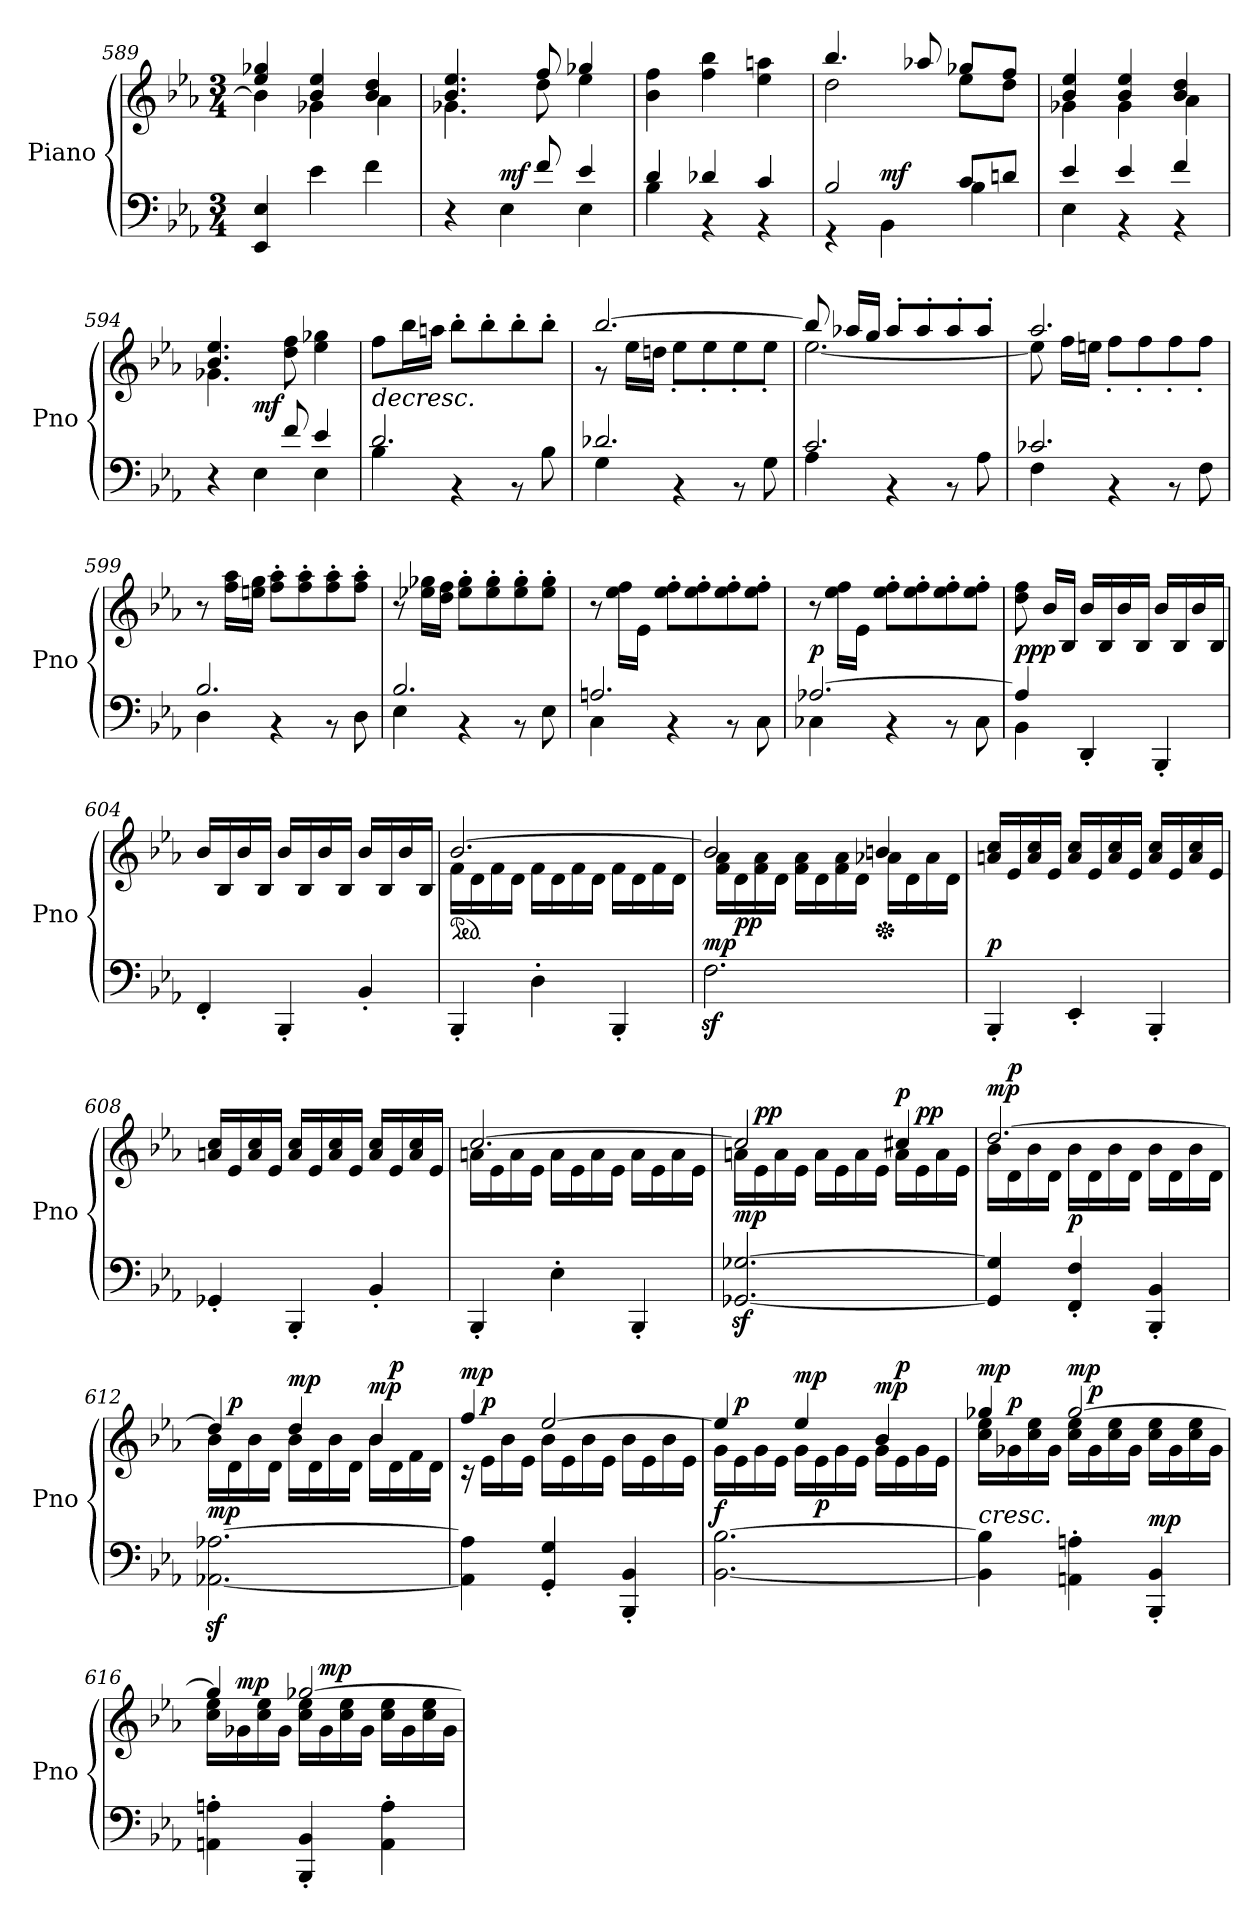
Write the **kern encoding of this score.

**kern	**kern	**dynam
*part1	*part1	*part1
*staff2	*staff1	*staff1/2
*I"Piano	*	*
*I'Pno	*	*
*clefF4	*clefG2	*
*k[b-e-a-]	*k[b-e-a-]	*
*M3/4	*M3/4	*
=589	=589	=589
*	*^	*
4EE-/ 4E-/	4ee-/ 4gg-X/	4b-\]	.
4e-\	4b-/ 4ee-/	4g-X\	.
4f\	4b-/ 4dd/	4a-\	.
!!LO:LB:g=z	!!
=590	=590	=590	=590
*^	*	*	*
!	!	!	!	!LO:DY:a=2
!	!	!	!	!LO:DY:n=1:a=2
4.rAyy	4r	4.b-/ 4.ee-/	4.g-X\	f sf
!	!	!	!	!LO:DY:n=2:a=2
.	4E-\	.	.	mf
8f/	.	8ff/	8dd\	.
4e-/	4E-\	4gg-X/	4ee-\	.
*	*	*v	*v	*
=591	=591	=591	=591
4d/	4B-\	4b-\ 4ff\	.
4d-X/	4r	4ff\ 4bb-\	.
4c/	4r	4ee-\ 4aan\	.
=592	=592	=592	=592
*	*	*^	*
!	!	!	!	!LO:DY:b
!	!	!	!	!LO:DY:n=1:b
2B-/	4r	4.bb-/	2dd\	f sf
!	!	!	!	!LO:DY:n=2:a=2
.	4BB-\	.	.	mf
.	.	8aa-X/	.	.
8c/L	4B-\	8gg-X/L	8ee-\L	.
8dn/J	.	8ff/J	8dd\J	.
=593	=593	=593	=593	=593
4e-/	4E-\	4b-/ 4ee-/	4g-X\	.
4e-/	4r	4b-/ 4ee-/	4g-\	.
4f/	4r	4b-/ 4dd/	4a-\	.
=594	=594	=594	=594	=594
!	!	!	!	!LO:DY:a=2
!	!	!	!	!LO:DY:n=1:a=2
4.rFyy	4r	4.b-/ 4.ee-/	4.g-X\	f sf
!	!	!	!	!LO:DY:n=2:a=2
.	4E-\	.	.	mf
8f/	.	8dd\ 8ff\	4.ryy	.
4e-/	4E-\	4ee-\ 4gg-X\	.	.
*	*	*v	*v	*
=595	=595	=595	=595
!LO:TX:a:i:t=decresc.	!	!	!
!	!	!	!LO:DY:a=2
!	!	!	!LO:DY:n=1:a
2.d/	4B-\	8ff\L	mp p
.	.	16bb-\L	.
.	.	16aan\JJ	.
.	4r	8bb-'\L	.
.	.	8bb-'\	.
.	8r	8bb-'\	.
.	8B-\	8bb-'\J	.
!!LO:LB:g=z
=596	=596	=596	=596
*	*	*^	*
2.d-X/	4G\	[2.bb-/	8r	.
.	.	.	16ee-\LL	.
.	.	.	16ddn\JJ	.
.	4r	.	8ee-'\L	.
.	.	.	8ee-'\	.
.	8r	.	8ee-'\	.
.	8G\	.	8ee-'\J	.
=597	=597	=597	=597	=597
2.c/	4A-\	8bb-/]	[2.ee-\	.
.	.	16aa-X/LL	.	.
.	.	16gg/JJ	.	.
.	4r	8aa-'/L	.	.
.	.	8aa-'/	.	.
.	8r	8aa-'/	.	.
.	8A-\	8aa-'/J	.	.
=598	=598	=598	=598	=598
2.c-X/	4F\	2.aa-/	8ee-\]	.
.	.	.	16ff\LL	.
.	.	.	16een\JJ	.
.	4r	.	8ff'\L	.
.	.	.	8ff'\	.
.	8r	.	8ff'\	.
.	8F\	.	8ff'\J	.
*	*	*v	*v	*
=599	=599	=599	=599
2.B-/	4D\	8r	.
.	.	16ff\ 16aa-\LL	.
.	.	16een\ 16gg\JJ	.
.	4r	8ff\' 8aa-\'L	.
.	.	8ff\' 8aa-\'	.
.	8r	8ff\' 8aa-\'	.
.	8D\	8ff\' 8aa-\'J	.
=600	=600	=600	=600
2.B-/	4E-\	8r	.
.	.	16ee-X\ 16gg-X\LL	.
.	.	16dd\ 16ff\JJ	.
.	4r	8ee-\' 8gg-\'L	.
.	.	8ee-\' 8gg-\'	.
.	8r	8ee-\' 8gg-\'	.
.	8E-\	8ee-\' 8gg-\'J	.
=601	=601	=601	=601
2.An/	4C\	8r	.
.	.	16ee-\ 16ff\LL	.
.	.	16e-\JJ	.
.	4r	8ee-\' 8ff\'L	.
.	.	8ee-\' 8ff\'	.
.	8r	8ee-\' 8ff\'	.
.	8C\	8ee-\' 8ff\'J	.
!!LO:LB:g=z
=602	=602	=602	=602
!	!	!	!LO:DY:a=2
[2.A-X/	4C-X\	8r	p
.	.	16ee-\ 16ff\LL	.
.	.	16e-\JJ	.
.	4r	8ee-\' 8ff\'L	.
.	.	8ee-\' 8ff\'	.
.	8r	8ee-\' 8ff\'	.
.	8C-\	8ee-\' 8ff\'J	.
=603	=603	=603	=603
!	!	!	!LO:DY:a=2
!	!	!	!LO:DY:n=1:b
4A-/]	4BB-\	8dd\ 8ff\	p pp
.	.	16b-/LL	.
.	.	16B-/JJ	.
4DD'/	2ryy	16b-/LL	.
.	.	16B-/	.
.	.	16b-/	.
.	.	16B-/JJ	.
4BBB-'/	.	16b-/LL	.
.	.	16B-/	.
.	.	16b-/	.
.	.	16B-/JJ	.
*v	*v	*	*
=604	=604	=604
4FF'/	16b-/LL	.
.	16B-/	.
.	16b-/	.
.	16B-/JJ	.
4BBB-'/	16b-/LL	.
.	16B-/	.
.	16b-/	.
.	16B-/JJ	.
4BB-'/	16b-/LL	.
.	16B-/	.
.	16b-/	.
.	16B-/JJ	.
=605	=605	=605
*	*ped	*
*	*^	*
4BBB-'/	[2.b-/	16f\LL	.
.	.	16d\	.
.	.	16f\	.
.	.	16d\JJ	.
4D'\	.	16f\LL	.
.	.	16d\	.
.	.	16f\	.
.	.	16d\JJ	.
4BBB-'/	.	16f\LL	.
.	.	16d\	.
.	.	16f\	.
.	.	16d\JJ	.
!!LO:LB:g=z	!!
=606	=606	=606	=606
!	!	!	!LO:DY:a=2
2.Fz>\	2b-/]	16f\ 16a-\LL	mp
!	!	!	!LO:DY:b
.	.	16d\	pp
.	.	16f\ 16a-\	.
.	.	16d\JJ	.
.	.	16f\ 16a-\LL	.
.	.	16d\	.
.	.	16f\ 16a-\	.
.	.	16d\JJ	.
*	*Xped	*	*
.	4bn/	16a-X\LL	.
.	.	16d\	.
.	.	16a-\	.
.	.	16d\JJ	.
=607	=607	=607	=607
!	!	!	!LO:DY:a=2
*	*v	*v	*
4BBB-'/	16an/ 16cc/LL	p
.	16e-/	.
.	16a/ 16cc/	.
.	16e-/JJ	.
4EE-'/	16a/ 16cc/LL	.
.	16e-/	.
.	16a/ 16cc/	.
.	16e-/JJ	.
4BBB-'/	16a/ 16cc/LL	.
.	16e-/	.
.	16a/ 16cc/	.
.	16e-/JJ	.
=608	=608	=608
4GG-X'/	16an/ 16cc/LL	.
.	16e-/	.
.	16a/ 16cc/	.
.	16e-/JJ	.
4BBB-'/	16a/ 16cc/LL	.
.	16e-/	.
.	16a/ 16cc/	.
.	16e-/JJ	.
4BB-'/	16a/ 16cc/LL	.
.	16e-/	.
.	16a/ 16cc/	.
.	16e-/JJ	.
=609	=609	=609
*	*^	*
4BBB-'/	[2.cc/	16an\LL	.
.	.	16e-\	.
.	.	16a\	.
.	.	16e-\JJ	.
4E-'\	.	16a\LL	.
.	.	16e-\	.
.	.	16a\	.
.	.	16e-\JJ	.
4BBB-'/	.	16a\LL	.
.	.	16e-\	.
.	.	16a\	.
.	.	16e-\JJ	.
!!LO:PB:g=z	!!
=610	=610	=610	=610
!	!	!	!LO:DY:a=2
[2.GG-X/z> [2.G-X/z>	2cc/]	16an\LL	mp
!	!	!	!LO:DY:a
.	.	16e-\	pp
.	.	16a\	.
.	.	16e-\JJ	.
.	.	16a\LL	.
.	.	16e-\	.
.	.	16a\	.
.	.	16e-\JJ	.
!	!	!	!LO:DY:a
.	4cc#X/	16a\LL	p
!	!	!	!LO:DY:a
.	.	16e-\	pp
.	.	16a\	.
.	.	16e-\JJ	.
=611	=611	=611	=611
!	!	!	!LO:DY:a
4GG-/] 4G-/]	[2.dd/	16b-\LL	mp
!	!	!	!LO:DY:a
.	.	16d\	p
.	.	16b-\	.
.	.	16d\JJ	.
!	!	!	!LO:DY:a=2
4FF/' 4F/'	.	16b-\LL	p
.	.	16d\	.
.	.	16b-\	.
.	.	16d\JJ	.
4BBB-/' 4BB-/'	.	16b-\LL	.
.	.	16d\	.
.	.	16b-\	.
.	.	16d\JJ	.
=612	=612	=612	=612
!	!	!	!LO:DY:a=2
[2.AA-X\z> [2.A-X\z>	4dd/]	16b-\LL	mp
!	!	!	!LO:DY:a
.	.	16d\	p
.	.	16b-\	.
.	.	16d\JJ	.
!	!	!	!LO:DY:a
.	4dd/	16b-\LL	mp
.	.	16d\	.
.	.	16b-\	.
.	.	16d\JJ	.
!	!	!	!LO:DY:a
.	4b-/	16b-\LL	mp
!	!	!	!LO:DY:a
.	.	16d\	p
.	.	16f\	.
.	.	16d\JJ	.
=613	=613	=613	=613
!	!	!	!LO:DY:a
4AA-\] 4A-\]	4ff/	16r	mp
!	!	!	!LO:DY:a
.	.	16e-\LL	p
.	.	16b-\	.
.	.	16e-\JJ	.
!	!	!	!LO:DY:a=2
!	!	!	!LO:DY:n=1:a
4GG/' 4G/'	[2ee-/	16b-\LL	p mp
.	.	16e-\	.
.	.	16b-\	.
.	.	16e-\JJ	.
4BBB-/' 4BB-/'	.	16b-\LL	.
.	.	16e-\	.
.	.	16b-\	.
.	.	16e-\JJ	.
!!LO:LB:g=z	!!
=614	=614	=614	=614
!	!	!	!LO:DY:a=2
[2.BB-\ [2.B-\	4ee-/]	16g\LL	f
!	!	!	!LO:DY:a
.	.	16e-\	p
.	.	16g\	.
.	.	16e-\JJ	.
!	!	!	!LO:DY:a
.	4ee-/	16g\LL	mp
!	!	!	!LO:DY:b
.	.	16e-\	p
.	.	16g\	.
.	.	16e-\JJ	.
!	!	!	!LO:DY:a
.	4b-/	16g\LL	mp
!	!	!	!LO:DY:a
.	.	16e-\	p
.	.	16g\	.
.	.	16e-\JJ	.
=615	=615	=615	=615
!LO:TX:a:i:t=cresc.	!	!	!
!	!	!	!LO:DY:a
4BB-\] 4B-\]	4gg-X/	16cc\ 16ee-\LL	mp
!	!	!	!LO:DY:a
.	.	16g-X\	p
.	.	16cc\ 16ee-\	.
.	.	16g-\JJ	.
!	!	!	!LO:DY:a
4AAn\' 4An\'	[2gg-/	16cc\ 16ee-\LL	mp
!	!	!	!LO:DY:a
.	.	16g-\	p
.	.	16cc\ 16ee-\	.
.	.	16g-\JJ	.
!	!	!	!LO:DY:a=2
4BBB-/' 4BB-/'	.	16cc\ 16ee-\LL	mp
.	.	16g-\	.
.	.	16cc\ 16ee-\	.
.	.	16g-\JJ	.
=616	=616	=616	=616
4AAn\' 4An\'	4gg-/]	16cc\ 16ee-\LL	.
!	!	!	!LO:DY:a
.	.	16g-X\	mp
.	.	16cc\ 16ee-\	.
.	.	16g-\JJ	.
!	!	!	!LO:DY:b=2
!	!	!	!LO:DY:n=1:a
4BBB-/' 4BB-/'	[2gg-X/	16cc\ 16ee-\LL	mf mf
!	!	!	!LO:DY:n=2:a
.	.	16g-\	mp
.	.	16cc\ 16ee-\	.
.	.	16g-\JJ	.
4AA\' 4A\'	.	16cc\ 16ee-\LL	.
.	.	16g-\	.
.	.	16cc\ 16ee-\	.
.	.	16g-\JJ	.
*	*v	*v	*
=	=	=
*-	*-	*-
